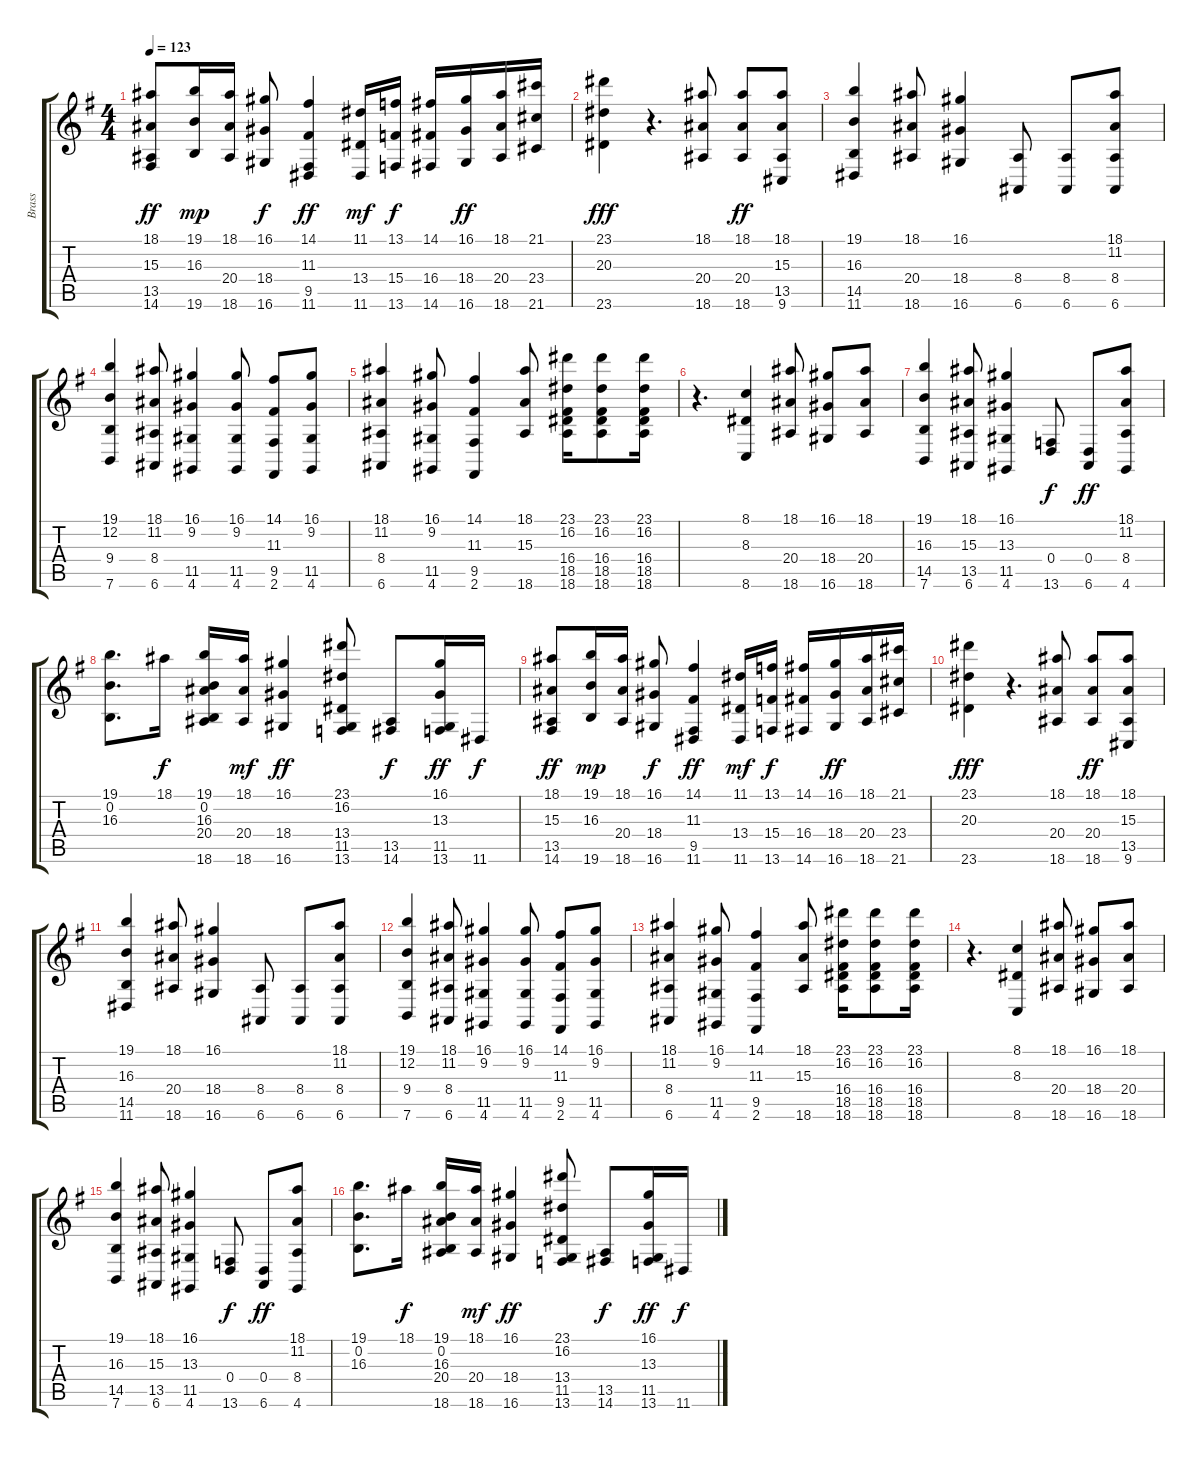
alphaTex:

\track ("Brass" "Brass") {instrument brasssection}
\staff {score tabs}
\tuning (E4 B3 G3 D3 A2 E2) {hide}
\ts (4 4)
\tempo 123
\clef g2
\ks g
(18.1 15.3 13.5 14.6).8{dy ff} (19.1 16.3 19.6).16{dy mp} (18.1 20.4 18.6).16 (16.1 18.4 16.6).8{dy f} (14.1 11.3 9.5 11.6).4{dy ff} (11.1 13.4 11.6).16{dy mf} (13.1 15.4 13.6).16{dy f} (14.1 16.4 14.6).16 (16.1 18.4 16.6).16{dy ff} (18.1 20.4 18.6).16 (21.1 23.4 21.6).16 |
(23.1 20.3 23.6).4{dy fff} r.4{d} (18.1 20.4 18.6).8 (18.1 20.4 18.6).8{dy ff} (18.1 15.3 13.5 9.6).8 |
(19.1 16.3 14.5 11.6).4 (18.1 20.4 18.6).8 (16.1 18.4 16.6).4 (8.4 6.6).8 (8.4 6.6).8 (18.1 11.2 8.4 6.6).8 |
(19.1 12.2 9.4 7.6).4 (18.1 11.2 8.4 6.6).8 (16.1 9.2 11.5 4.6).4 (16.1 9.2 11.5 4.6).8 (14.1 11.3 9.5 2.6).8 (16.1 9.2 11.5 4.6).8 |
(18.1 11.2 8.4 6.6).4 (16.1 9.2 11.5 4.6).8 (14.1 11.3 9.5 2.6).4 (18.1 15.3 18.6).8 (23.1 16.2 16.4 18.5 18.6).16 (23.1 16.2 16.4 18.5 18.6).8 (23.1 16.2 16.4 18.5 18.6).16 |
r.4{d} (8.1 8.3 8.6).4 (18.1 20.4 18.6).8 (16.1 18.4 16.6).8 (18.1 20.4 18.6).8 |
(19.1 16.3 14.5 7.6).4 (18.1 15.3 13.5 6.6).8 (16.1 13.3 11.5 4.6).4 (0.4 13.6).8{dy f} (0.4 6.6).8{dy ff} (18.1 11.2 8.4 4.6).8 |
(19.1 0.2 16.3).8{d} 18.1.16{dy f} (19.1 0.2 16.3 20.4 18.6).16 (18.1 20.4 18.6).16{dy mf} (16.1 18.4 16.6).4{dy ff} (23.1 16.2 13.4 11.5 13.6).8 (13.5 14.6).8{dy f} (16.1 13.3 11.5 13.6).16{dy ff} 11.6.16{dy f} |
(18.1 15.3 13.5 14.6).8{dy ff} (19.1 16.3 19.6).16{dy mp} (18.1 20.4 18.6).16 (16.1 18.4 16.6).8{dy f} (14.1 11.3 9.5 11.6).4{dy ff} (11.1 13.4 11.6).16{dy mf} (13.1 15.4 13.6).16{dy f} (14.1 16.4 14.6).16 (16.1 18.4 16.6).16{dy ff} (18.1 20.4 18.6).16 (21.1 23.4 21.6).16 |
(23.1 20.3 23.6).4{dy fff} r.4{d} (18.1 20.4 18.6).8 (18.1 20.4 18.6).8{dy ff} (18.1 15.3 13.5 9.6).8 |
(19.1 16.3 14.5 11.6).4 (18.1 20.4 18.6).8 (16.1 18.4 16.6).4 (8.4 6.6).8 (8.4 6.6).8 (18.1 11.2 8.4 6.6).8 |
(19.1 12.2 9.4 7.6).4 (18.1 11.2 8.4 6.6).8 (16.1 9.2 11.5 4.6).4 (16.1 9.2 11.5 4.6).8 (14.1 11.3 9.5 2.6).8 (16.1 9.2 11.5 4.6).8 |
(18.1 11.2 8.4 6.6).4 (16.1 9.2 11.5 4.6).8 (14.1 11.3 9.5 2.6).4 (18.1 15.3 18.6).8 (23.1 16.2 16.4 18.5 18.6).16 (23.1 16.2 16.4 18.5 18.6).8 (23.1 16.2 16.4 18.5 18.6).16 |
r.4{d} (8.1 8.3 8.6).4 (18.1 20.4 18.6).8 (16.1 18.4 16.6).8 (18.1 20.4 18.6).8 |
(19.1 16.3 14.5 7.6).4 (18.1 15.3 13.5 6.6).8 (16.1 13.3 11.5 4.6).4 (0.4 13.6).8{dy f} (0.4 6.6).8{dy ff} (18.1 11.2 8.4 4.6).8 |
(19.1 0.2 16.3).8{d} 18.1.16{dy f} (19.1 0.2 16.3 20.4 18.6).16 (18.1 20.4 18.6).16{dy mf} (16.1 18.4 16.6).4{dy ff} (23.1 16.2 13.4 11.5 13.6).8 (13.5 14.6).8{dy f} (16.1 13.3 11.5 13.6).16{dy ff} 11.6.16{dy f}
